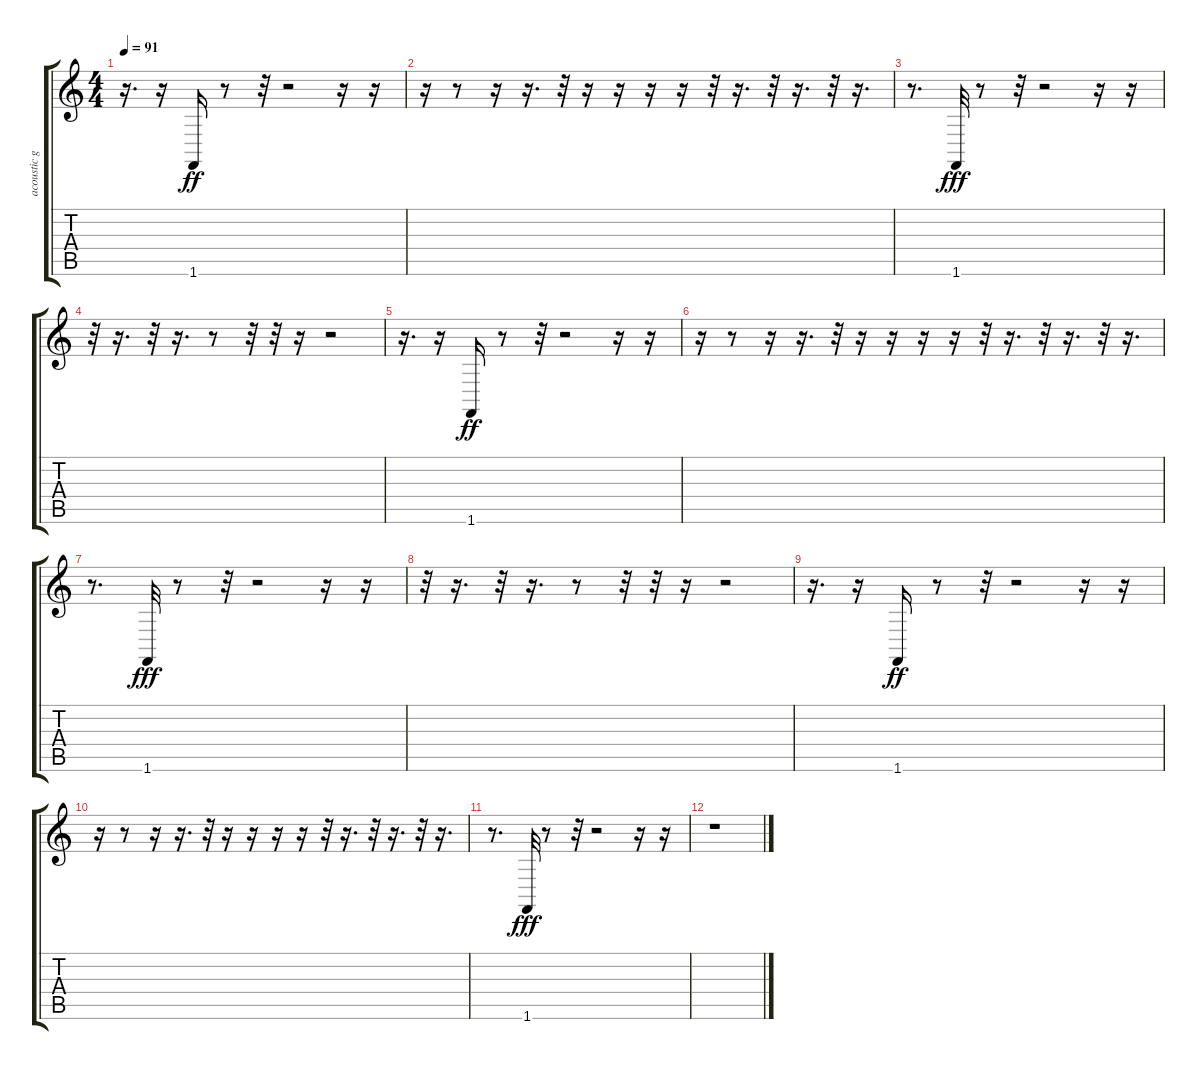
\track ("acoustic grand" "acoustic g") {instrument acousticgrandpiano}
\staff {score tabs}
\tuning (E4 B3 G3 D3 A2 E2) {hide}
\ts (4 4)
\tempo 91
\clef g2
\ks c
r.16{d dy fff} r.16 1.6.16{dy ff} r.8 r.32 r.2 r.16 r.16 |
r.16 r.8 r.16 r.16{d} r.32 r.16 r.16 r.16 r.16 r.32 r.16{d} r.32 r.16{d} r.32 r.16{d} |
r.8{d} 1.6.32{dy fff} r.8 r.32 r.2 r.16 r.16 |
r.32 r.16{d} r.32 r.16{d} r.8 r.32 r.32 r.16 r.2 |
r.16{d} r.16 1.6.16{dy ff} r.8 r.32 r.2 r.16 r.16 |
r.16 r.8 r.16 r.16{d} r.32 r.16 r.16 r.16 r.16 r.32 r.16{d} r.32 r.16{d} r.32 r.16{d} |
r.8{d} 1.6.32{dy fff} r.8 r.32 r.2 r.16 r.16 |
r.32 r.16{d} r.32 r.16{d} r.8 r.32 r.32 r.16 r.2 |
r.16{d volume 15} r.16{volume 15} 1.6.16{dy ff volume 14} r.8 r.32 r.2{volume 14} r.16 r.16{volume 12} |
r.16{volume 11} r.8 r.16{volume 11} r.16{d volume 10} r.32 r.16{volume 10} r.16{volume 10} r.16 r.16{volume 9} r.32{volume 9} r.16{d} r.32{volume 8} r.16{d} r.32{volume 8} r.16{d} |
r.8{d volume 8} 1.6.32{dy fff volume 7} r.8 r.32 r.2{volume 6} r.16 r.16{volume 4} |
r.1
